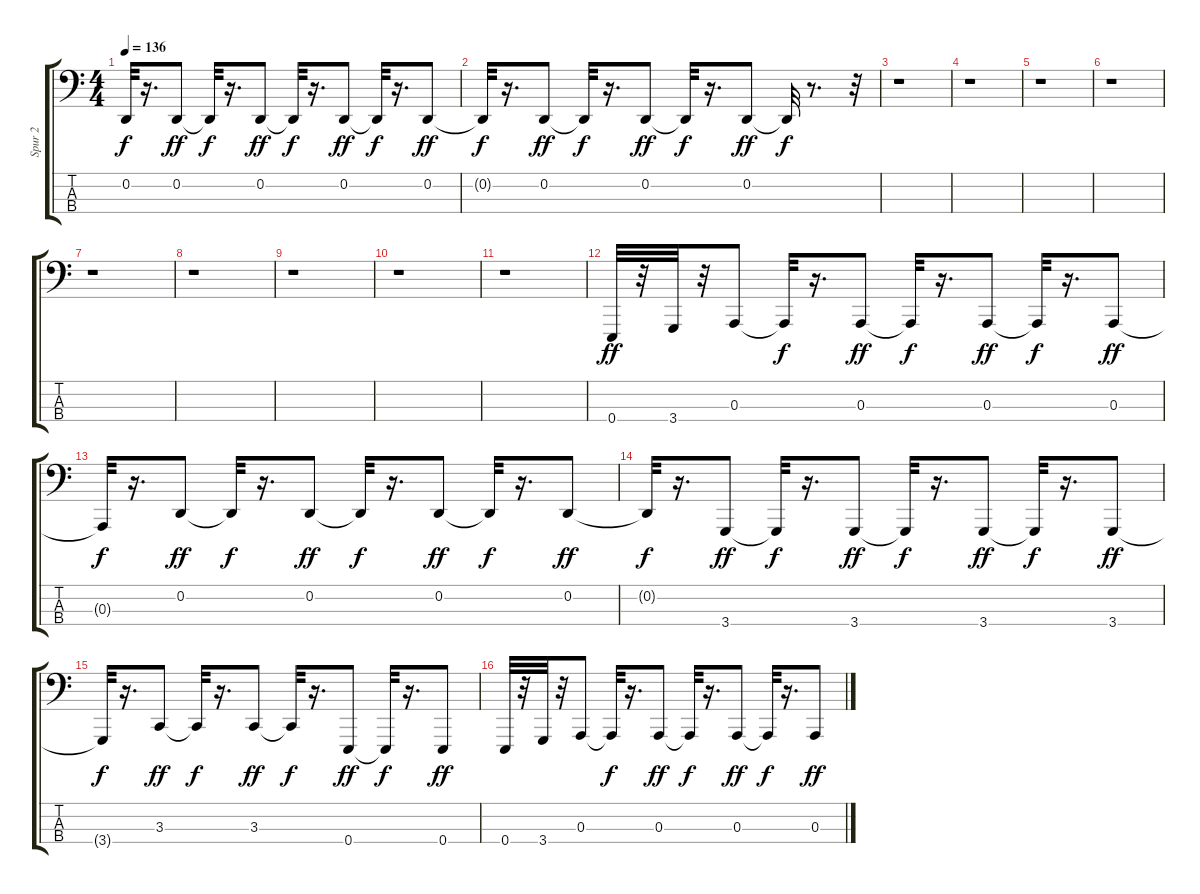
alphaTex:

\track ("Spur 2" "Spur 2") {instrument acousticgrandpiano}
\staff {score tabs}
\tuning (G2 D2 A1 E1) {hide}
\ts (4 4)
\tempo 136
\clef f4
\ks c
0.2{t}.32{dy f} r.16{d} 0.2.8{dy ff} 0.2{t}.32{dy f} r.16{d} 0.2.8{dy ff} 0.2{t}.32{dy f} r.16{d} 0.2.8{dy ff} 0.2{t}.32{dy f} r.16{d} 0.2.8{dy ff} |
0.2{t}.32{dy f} r.16{d} 0.2.8{dy ff} 0.2{t}.32{dy f} r.16{d} 0.2.8{dy ff} 0.2{t}.32{dy f} r.16{d} 0.2.8{dy ff} 0.2{t}.32{dy f} r.8{d} r.32 |
r.1 |
r.1 |
r.1 |
r.1 |
r.1 |
r.1 |
r.1 |
r.1 |
r.1 |
0.4.32{dy ff} r.32 3.4.32 r.32 0.3.8 0.3{t}.32{dy f} r.16{d} 0.3.8{dy ff} 0.3{t}.32{dy f} r.16{d} 0.3.8{dy ff} 0.3{t}.32{dy f} r.16{d} 0.3.8{dy ff} |
0.3{t}.32{dy f} r.16{d} 0.2.8{dy ff} 0.2{t}.32{dy f} r.16{d} 0.2.8{dy ff} 0.2{t}.32{dy f} r.16{d} 0.2.8{dy ff} 0.2{t}.32{dy f} r.16{d} 0.2.8{dy ff} |
0.2{t}.32{dy f} r.16{d} 3.4.8{dy ff} 3.4{t}.32{dy f} r.16{d} 3.4.8{dy ff} 3.4{t}.32{dy f} r.16{d} 3.4.8{dy ff} 3.4{t}.32{dy f} r.16{d} 3.4.8{dy ff} |
3.4{t}.32{dy f} r.16{d} 3.3.8{dy ff} 3.3{t}.32{dy f} r.16{d} 3.3.8{dy ff} 3.3{t}.32{dy f} r.16{d} 0.4.8{dy ff} 0.4{t}.32{dy f} r.16{d} 0.4.8{dy ff} |
0.4.32 r.32 3.4.32 r.32 0.3.8 0.3{t}.32{dy f} r.16{d} 0.3.8{dy ff} 0.3{t}.32{dy f} r.16{d} 0.3.8{dy ff} 0.3{t}.32{dy f} r.16{d} 0.3.8{dy ff}
